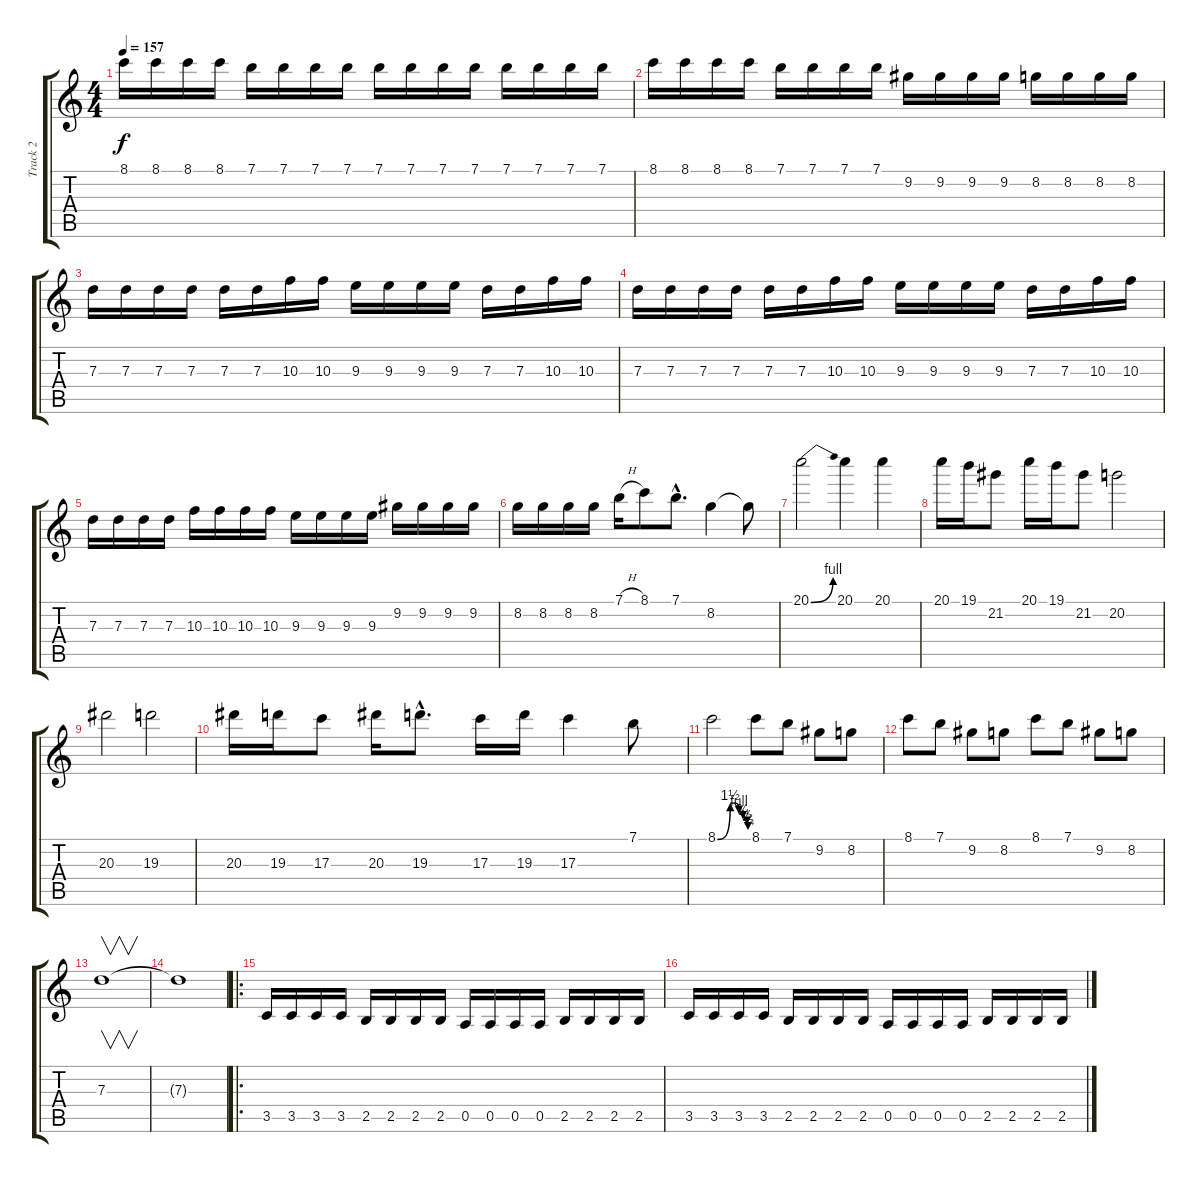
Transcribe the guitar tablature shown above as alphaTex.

\track ("Track 2" "Track 2") {instrument distortionguitar}
\staff {score tabs}
\tuning (E4 B3 G3 D3 A2 E2) {hide}
\ts (4 4)
\tempo 157
\clef g2
\ks c
8.1.16{dy f} 8.1.16 8.1.16 8.1.16 7.1.16 7.1.16 7.1.16 7.1.16 7.1.16 7.1.16 7.1.16 7.1.16 7.1.16 7.1.16 7.1.16 7.1.16 |
8.1.16 8.1.16 8.1.16 8.1.16 7.1.16 7.1.16 7.1.16 7.1.16 9.2.16 9.2.16 9.2.16 9.2.16 8.2.16 8.2.16 8.2.16 8.2.16 |
7.3.16 7.3.16 7.3.16 7.3.16 7.3.16 7.3.16 10.3.16 10.3.16 9.3.16 9.3.16 9.3.16 9.3.16 7.3.16 7.3.16 10.3.16 10.3.16 |
7.3.16 7.3.16 7.3.16 7.3.16 7.3.16 7.3.16 10.3.16 10.3.16 9.3.16 9.3.16 9.3.16 9.3.16 7.3.16 7.3.16 10.3.16 10.3.16 |
7.3.16 7.3.16 7.3.16 7.3.16 10.3.16 10.3.16 10.3.16 10.3.16 9.3.16 9.3.16 9.3.16 9.3.16 9.2.16 9.2.16 9.2.16 9.2.16 |
8.2.16 8.2.16 8.2.16 8.2.16 7.1{h}.16 8.1.8 7.1{hac}.8{d} 8.2.4 8.2{t}.8 |
20.1{be (bend 0 0 60 4)}.2 20.1.4 20.1.4 |
20.1.16 19.1.16 21.2.8 20.1.16 19.1.16 21.2.8 20.2.2 |
20.3.2 19.3.2 |
20.3.16 19.3.16 17.3.8 20.3.16 19.3{hac}.8{d} 17.3.16 19.3.16 17.3.4 7.1.8 |
8.1{be (custom 0 0 25 6 30 6 35 6 42 4 50 3 58 2 60 1)}.2 8.1.8 7.1.8 9.2.8 8.2.8 |
8.1.8 7.1.8 9.2.8 8.2.8 8.1.8 7.1.8 9.2.8 8.2.8 |
7.3.1{v} |
7.3{t}.1 |
\ro
3.5.16 3.5.16 3.5.16 3.5.16 2.5.16 2.5.16 2.5.16 2.5.16 0.5.16 0.5.16 0.5.16 0.5.16 2.5.16 2.5.16 2.5.16 2.5.16 |
3.5.16 3.5.16 3.5.16 3.5.16 2.5.16 2.5.16 2.5.16 2.5.16 0.5.16 0.5.16 0.5.16 0.5.16 2.5.16 2.5.16 2.5.16 2.5.16
